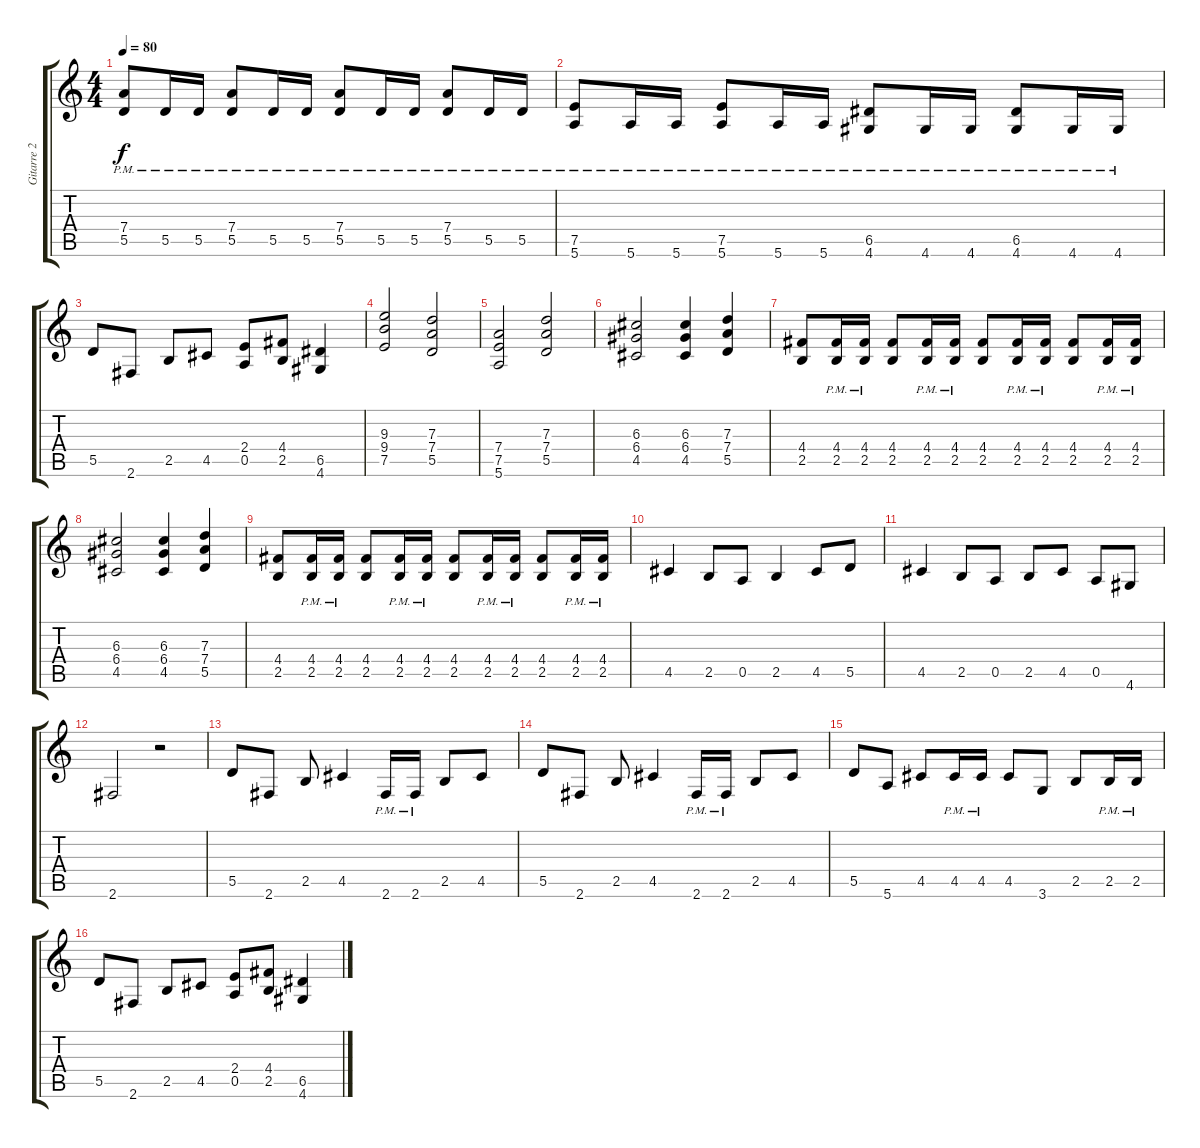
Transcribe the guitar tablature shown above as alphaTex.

\track ("Gitarre 2" "Gitarre 2") {instrument overdrivenguitar}
\staff {score tabs}
\tuning (E4 B3 G3 D3 A2 E2) {hide}
\ts (4 4)
\tempo 80
\clef g2
\ks c
(7.4{pm} 5.5{pm}).8{dy f} 5.5{pm}.16 5.5{pm}.16 (7.4{pm} 5.5{pm}).8 5.5{pm}.16 5.5{pm}.16 (7.4{pm} 5.5{pm}).8 5.5{pm}.16 5.5{pm}.16 (7.4{pm} 5.5{pm}).8 5.5{pm}.16 5.5{pm}.16 |
(7.5{pm} 5.6{pm}).8 5.6{pm}.16 5.6{pm}.16 (7.5{pm} 5.6{pm}).8 5.6{pm}.16 5.6{pm}.16 (6.5{pm} 4.6{pm}).8 4.6{pm}.16 4.6{pm}.16 (6.5{pm} 4.6{pm}).8 4.6{pm}.16 4.6{pm}.16 |
5.5.8 2.6.8 2.5.8 4.5.8 (2.4 0.5).8 (4.4 2.5).8 (6.5 4.6).4 |
(9.3 9.4 7.5).2 (7.3 7.4 5.5).2 |
(7.4 7.5 5.6).2 (7.3 7.4 5.5).2 |
(6.3 6.4 4.5).2 (6.3 6.4 4.5).4 (7.3 7.4 5.5).4 |
(4.4 2.5).8 (4.4{pm} 2.5).16 (4.4{pm} 2.5).16 (4.4 2.5).8 (4.4{pm} 2.5).16 (4.4{pm} 2.5).16 (4.4 2.5).8 (4.4{pm} 2.5).16 (4.4{pm} 2.5).16 (4.4 2.5).8 (4.4{pm} 2.5).16 (4.4{pm} 2.5).16 |
(6.3 6.4 4.5).2 (6.3 6.4 4.5).4 (7.3 7.4 5.5).4 |
(4.4 2.5).8 (4.4{pm} 2.5).16 (4.4{pm} 2.5).16 (4.4 2.5).8 (4.4{pm} 2.5).16 (4.4{pm} 2.5).16 (4.4 2.5).8 (4.4{pm} 2.5).16 (4.4{pm} 2.5).16 (4.4 2.5).8 (4.4{pm} 2.5).16 (4.4{pm} 2.5).16 |
4.5.4 2.5.8 0.5.8 2.5.4 4.5.8 5.5.8 |
4.5.4 2.5.8 0.5.8 2.5.8 4.5.8 0.5.8 4.6.8 |
2.6.2 r.2 |
5.5.8 2.6.8 2.5.8 4.5.4 2.6{pm}.16 2.6{pm}.16 2.5.8 4.5.8 |
5.5.8 2.6.8 2.5.8 4.5.4 2.6{pm}.16 2.6{pm}.16 2.5.8 4.5.8 |
5.5.8 5.6.8 4.5.8 4.5{pm}.16 4.5{pm}.16 4.5.8 3.6.8 2.5.8 2.5{pm}.16 2.5{pm}.16 |
5.5.8 2.6.8 2.5.8 4.5.8 (2.4 0.5).8 (4.4 2.5).8 (6.5 4.6).4
